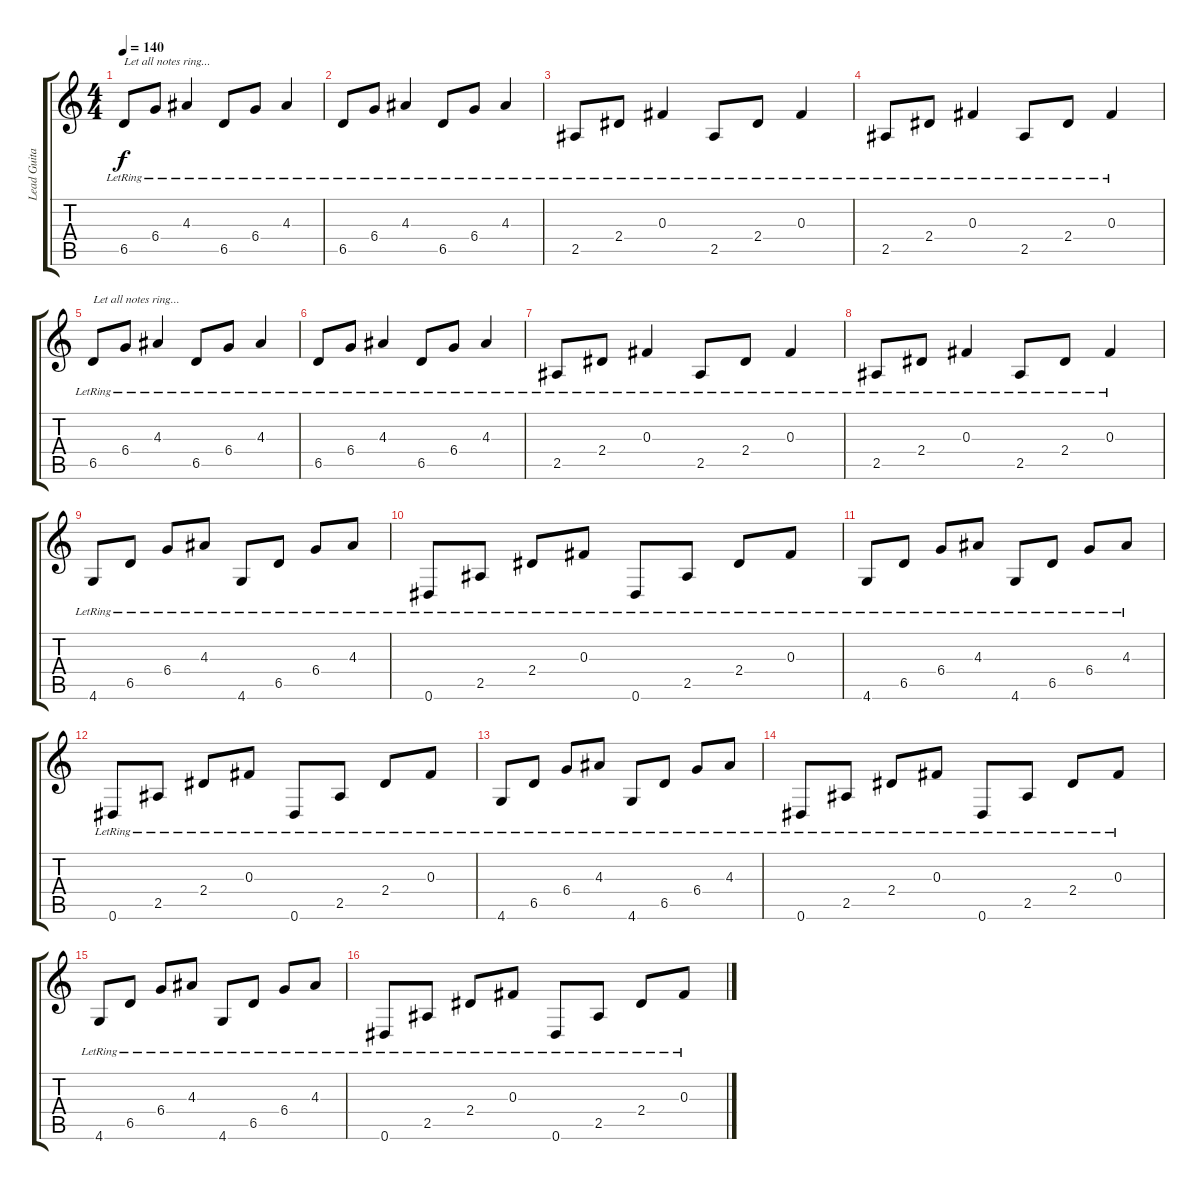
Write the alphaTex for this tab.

\track ("Lead Guitar" "Lead Guita") {instrument electricguitarclean}
\staff {score tabs}
\tuning (Eb4 Bb3 Gb3 Db3 Ab2 Eb2) {hide}
\ts (4 4)
\tempo 140
\clef g2
\ks c
6.5{lr}.8{txt "Let all notes ring..." dy f instrument electricguitarclean} 6.4{lr}.8 4.3{lr}.4 6.5{lr}.8 6.4{lr}.8 4.3{lr}.4 |
6.5{lr}.8 6.4{lr}.8 4.3{lr}.4 6.5{lr}.8 6.4{lr}.8 4.3{lr}.4 |
2.5{lr}.8 2.4{lr}.8 0.3{lr}.4 2.5{lr}.8 2.4{lr}.8 0.3{lr}.4 |
2.5{lr}.8 2.4{lr}.8 0.3{lr}.4 2.5{lr}.8 2.4{lr}.8 0.3{lr}.4 |
6.5{lr}.8{txt "Let all notes ring..."} 6.4{lr}.8 4.3{lr}.4 6.5{lr}.8 6.4{lr}.8 4.3{lr}.4 |
6.5{lr}.8 6.4{lr}.8 4.3{lr}.4 6.5{lr}.8 6.4{lr}.8 4.3{lr}.4 |
2.5{lr}.8 2.4{lr}.8 0.3{lr}.4 2.5{lr}.8 2.4{lr}.8 0.3{lr}.4 |
2.5{lr}.8 2.4{lr}.8 0.3{lr}.4 2.5{lr}.8 2.4{lr}.8 0.3{lr}.4 |
4.6{lr}.8 6.5{lr}.8 6.4{lr}.8 4.3{lr}.8 4.6{lr}.8 6.5{lr}.8 6.4{lr}.8 4.3{lr}.8 |
0.6{lr}.8 2.5{lr}.8 2.4{lr}.8 0.3{lr}.8 0.6{lr}.8 2.5{lr}.8 2.4{lr}.8 0.3{lr}.8 |
4.6{lr}.8 6.5{lr}.8 6.4{lr}.8 4.3{lr}.8 4.6{lr}.8 6.5{lr}.8 6.4{lr}.8 4.3{lr}.8 |
0.6{lr}.8 2.5{lr}.8 2.4{lr}.8 0.3{lr}.8 0.6{lr}.8 2.5{lr}.8 2.4{lr}.8 0.3{lr}.8 |
4.6{lr}.8 6.5{lr}.8 6.4{lr}.8 4.3{lr}.8 4.6{lr}.8 6.5{lr}.8 6.4{lr}.8 4.3{lr}.8 |
0.6{lr}.8 2.5{lr}.8 2.4{lr}.8 0.3{lr}.8 0.6{lr}.8 2.5{lr}.8 2.4{lr}.8 0.3{lr}.8 |
4.6{lr}.8 6.5{lr}.8 6.4{lr}.8 4.3{lr}.8 4.6{lr}.8 6.5{lr}.8 6.4{lr}.8 4.3{lr}.8 |
0.6{lr}.8 2.5{lr}.8 2.4{lr}.8 0.3{lr}.8 0.6{lr}.8 2.5{lr}.8 2.4{lr}.8 0.3{lr}.8
